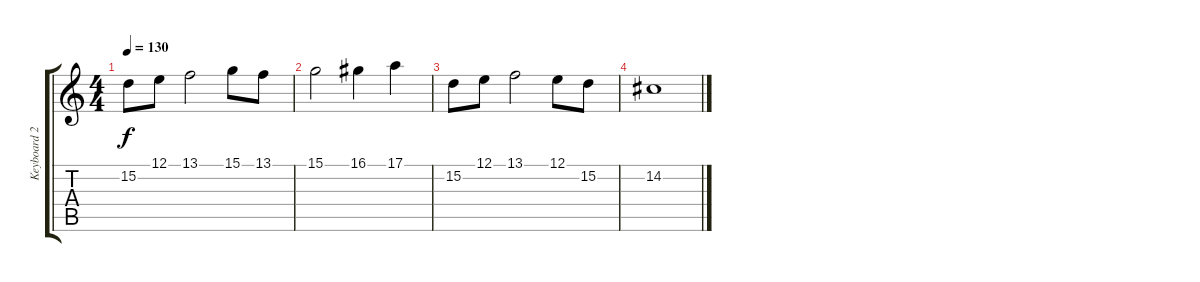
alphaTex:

\track ("Keyboard 2" "Keyboard 2") {instrument electricpiano2}
\staff {score tabs}
\tuning (E4 B3 G3 D3 A2 E2) {hide}
\ts (4 4)
\tempo 130
\clef g2
\ks c
15.2.8{dy f} 12.1.8 13.1.2 15.1.8 13.1.8 |
15.1.2 16.1.4 17.1.4 |
15.2.8 12.1.8 13.1.2 12.1.8 15.2.8 |
14.2.1
